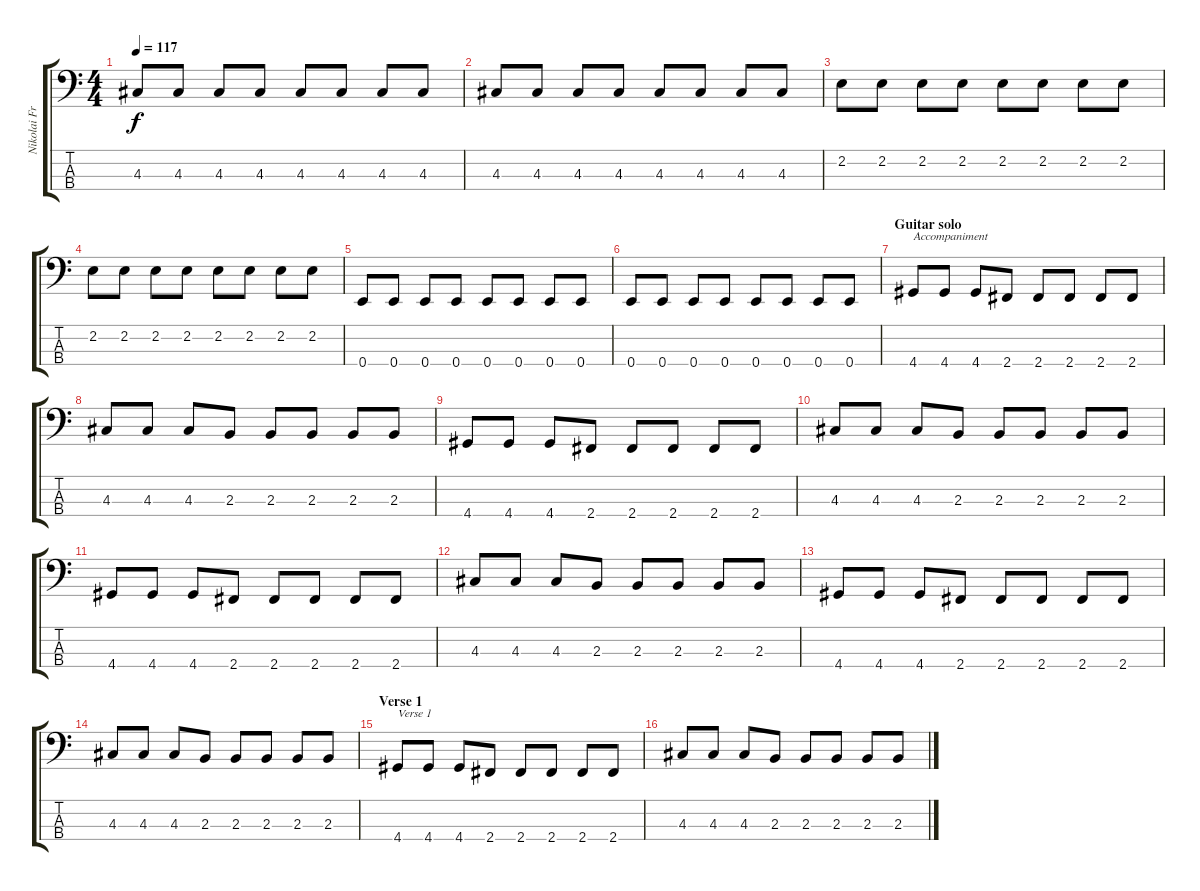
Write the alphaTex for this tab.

\track ("Nikolai Fraiture" "Nikolai Fr") {instrument electricbasspick}
\staff {score tabs}
\tuning (G2 D2 A1 E1) {hide}
\ts (4 4)
\tempo 117
\clef f4
\ks c
4.3.8{dy f} 4.3.8 4.3.8 4.3.8 4.3.8 4.3.8 4.3.8 4.3.8 |
4.3.8 4.3.8 4.3.8 4.3.8 4.3.8 4.3.8 4.3.8 4.3.8 |
2.2.8 2.2.8 2.2.8 2.2.8 2.2.8 2.2.8 2.2.8 2.2.8 |
2.2.8 2.2.8 2.2.8 2.2.8 2.2.8 2.2.8 2.2.8 2.2.8 |
0.4.8 0.4.8 0.4.8 0.4.8 0.4.8 0.4.8 0.4.8 0.4.8 |
0.4.8 0.4.8 0.4.8 0.4.8 0.4.8 0.4.8 0.4.8 0.4.8 |
\section ("" "Guitar solo")
4.4.8{txt "Accompaniment"} 4.4.8 4.4.8 2.4.8 2.4.8 2.4.8 2.4.8 2.4.8 |
4.3.8 4.3.8 4.3.8 2.3.8 2.3.8 2.3.8 2.3.8 2.3.8 |
4.4.8 4.4.8 4.4.8 2.4.8 2.4.8 2.4.8 2.4.8 2.4.8 |
4.3.8 4.3.8 4.3.8 2.3.8 2.3.8 2.3.8 2.3.8 2.3.8 |
4.4.8 4.4.8 4.4.8 2.4.8 2.4.8 2.4.8 2.4.8 2.4.8 |
4.3.8 4.3.8 4.3.8 2.3.8 2.3.8 2.3.8 2.3.8 2.3.8 |
4.4.8 4.4.8 4.4.8 2.4.8 2.4.8 2.4.8 2.4.8 2.4.8 |
4.3.8 4.3.8 4.3.8 2.3.8 2.3.8 2.3.8 2.3.8 2.3.8 |
\section ("" "Verse 1")
4.4.8{txt "Verse 1"} 4.4.8 4.4.8 2.4.8 2.4.8 2.4.8 2.4.8 2.4.8 |
4.3.8 4.3.8 4.3.8 2.3.8 2.3.8 2.3.8 2.3.8 2.3.8
